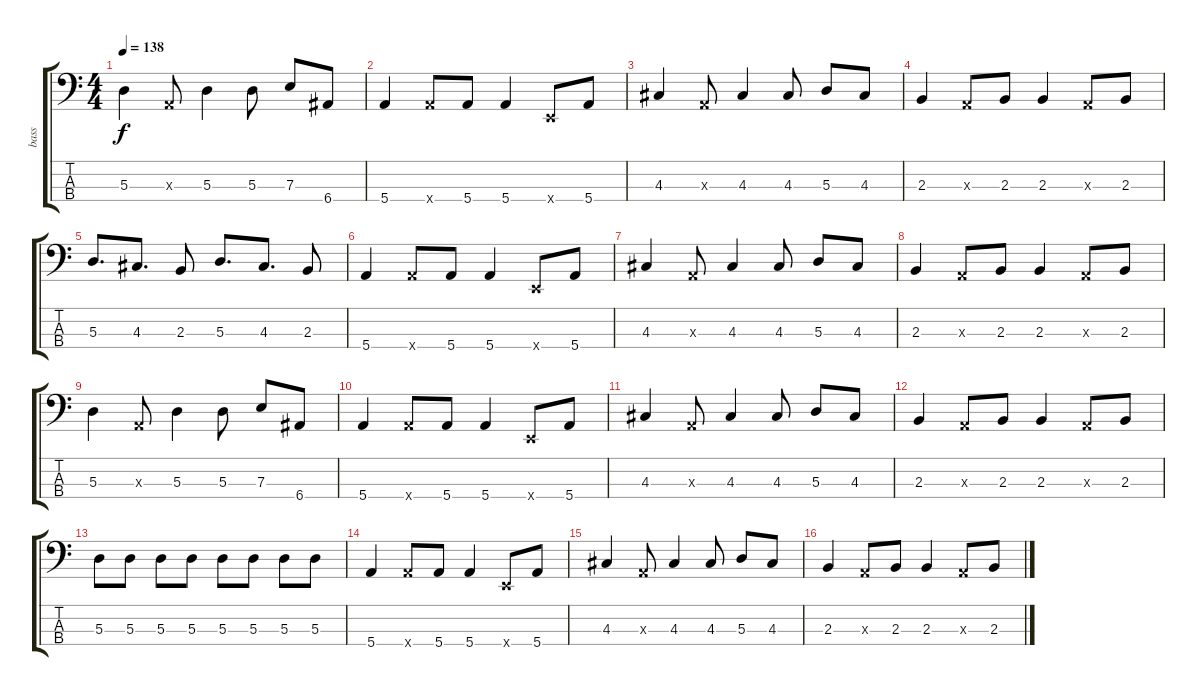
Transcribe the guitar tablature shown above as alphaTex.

\track ("bass" "bass") {instrument electricbassfinger}
\staff {score tabs}
\tuning (G2 D2 A1 E1) {hide}
\ts (4 4)
\tempo 138
\clef f4
\ks c
5.3.4{dy f} 0.3{x}.8 5.3.4 5.3.8 7.3.8 6.4.8 |
5.4.4 5.4{x}.8 5.4.8 5.4.4 0.4{x}.8 5.4.8 |
4.3.4 0.3{x}.8 4.3.4 4.3.8 5.3.8 4.3.8 |
2.3.4 0.3{x}.8 2.3.8 2.3.4 0.3{x}.8 2.3.8 |
5.3.8{d} 4.3.8{d} 2.3.8 5.3.8{d} 4.3.8{d} 2.3.8 |
5.4.4 5.4{x}.8 5.4.8 5.4.4 0.4{x}.8 5.4.8 |
4.3.4 0.3{x}.8 4.3.4 4.3.8 5.3.8 4.3.8 |
2.3.4 0.3{x}.8 2.3.8 2.3.4 0.3{x}.8 2.3.8 |
5.3.4 0.3{x}.8 5.3.4 5.3.8 7.3.8 6.4.8 |
5.4.4 5.4{x}.8 5.4.8 5.4.4 0.4{x}.8 5.4.8 |
4.3.4 0.3{x}.8 4.3.4 4.3.8 5.3.8 4.3.8 |
2.3.4 0.3{x}.8 2.3.8 2.3.4 0.3{x}.8 2.3.8 |
5.3.8 5.3.8 5.3.8 5.3.8 5.3.8 5.3.8 5.3.8 5.3.8 |
5.4.4 5.4{x}.8 5.4.8 5.4.4 0.4{x}.8 5.4.8 |
4.3.4 0.3{x}.8 4.3.4 4.3.8 5.3.8 4.3.8 |
2.3.4 0.3{x}.8 2.3.8 2.3.4 0.3{x}.8 2.3.8
